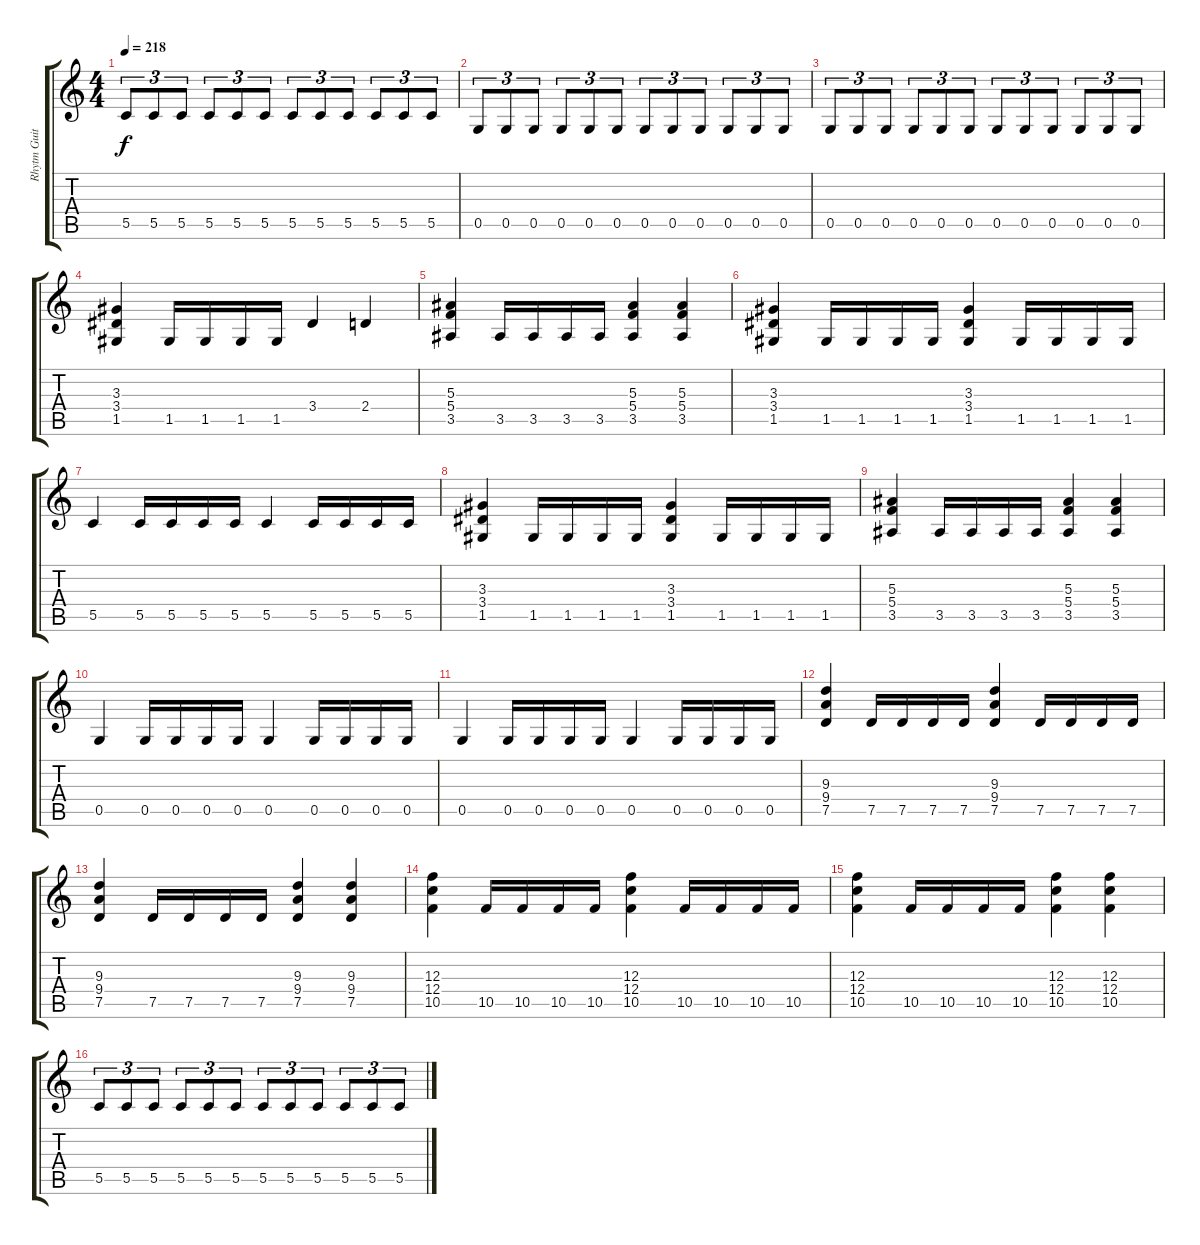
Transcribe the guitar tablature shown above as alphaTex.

\track ("Rhytm Guitar" "Rhytm Guit") {instrument distortionguitar}
\staff {score tabs}
\tuning (D4 A3 F3 C3 G2 D2) {hide}
\ts (4 4)
\tempo 218
\clef g2
\ks c
5.5.8{tu (3 2) dy f} 5.5.8{tu (3 2)} 5.5.8{tu (3 2)} 5.5.8{tu (3 2)} 5.5.8{tu (3 2)} 5.5.8{tu (3 2)} 5.5.8{tu (3 2)} 5.5.8{tu (3 2)} 5.5.8{tu (3 2)} 5.5.8{tu (3 2)} 5.5.8{tu (3 2)} 5.5.8{tu (3 2)} |
0.5.8{tu (3 2)} 0.5.8{tu (3 2)} 0.5.8{tu (3 2)} 0.5.8{tu (3 2)} 0.5.8{tu (3 2)} 0.5.8{tu (3 2)} 0.5.8{tu (3 2)} 0.5.8{tu (3 2)} 0.5.8{tu (3 2)} 0.5.8{tu (3 2)} 0.5.8{tu (3 2)} 0.5.8{tu (3 2)} |
0.5.8{tu (3 2)} 0.5.8{tu (3 2)} 0.5.8{tu (3 2)} 0.5.8{tu (3 2)} 0.5.8{tu (3 2)} 0.5.8{tu (3 2)} 0.5.8{tu (3 2)} 0.5.8{tu (3 2)} 0.5.8{tu (3 2)} 0.5.8{tu (3 2)} 0.5.8{tu (3 2)} 0.5.8{tu (3 2)} |
(3.3 3.4 1.5).4 1.5.16 1.5.16 1.5.16 1.5.16 3.4.4 2.4.4 |
(5.3 5.4 3.5).4 3.5.16 3.5.16 3.5.16 3.5.16 (5.3 5.4 3.5).4 (5.3 5.4 3.5).4 |
(3.3 3.4 1.5).4 1.5.16 1.5.16 1.5.16 1.5.16 (3.3 3.4 1.5).4 1.5.16 1.5.16 1.5.16 1.5.16 |
5.5.4 5.5.16 5.5.16 5.5.16 5.5.16 5.5.4 5.5.16 5.5.16 5.5.16 5.5.16 |
(3.3 3.4 1.5).4 1.5.16 1.5.16 1.5.16 1.5.16 (3.3 3.4 1.5).4 1.5.16 1.5.16 1.5.16 1.5.16 |
(5.3 5.4 3.5).4 3.5.16 3.5.16 3.5.16 3.5.16 (5.3 5.4 3.5).4 (5.3 5.4 3.5).4 |
0.5.4 0.5.16 0.5.16 0.5.16 0.5.16 0.5.4 0.5.16 0.5.16 0.5.16 0.5.16 |
0.5.4 0.5.16 0.5.16 0.5.16 0.5.16 0.5.4 0.5.16 0.5.16 0.5.16 0.5.16 |
(9.3 9.4 7.5).4 7.5.16 7.5.16 7.5.16 7.5.16 (9.3 9.4 7.5).4 7.5.16 7.5.16 7.5.16 7.5.16 |
(9.3 9.4 7.5).4 7.5.16 7.5.16 7.5.16 7.5.16 (9.3 9.4 7.5).4 (9.3 9.4 7.5).4 |
(12.3 12.4 10.5).4 10.5.16 10.5.16 10.5.16 10.5.16 (12.3 12.4 10.5).4 10.5.16 10.5.16 10.5.16 10.5.16 |
(12.3 12.4 10.5).4 10.5.16 10.5.16 10.5.16 10.5.16 (12.3 12.4 10.5).4 (12.3 12.4 10.5).4 |
5.5.8{tu (3 2)} 5.5.8{tu (3 2)} 5.5.8{tu (3 2)} 5.5.8{tu (3 2)} 5.5.8{tu (3 2)} 5.5.8{tu (3 2)} 5.5.8{tu (3 2)} 5.5.8{tu (3 2)} 5.5.8{tu (3 2)} 5.5.8{tu (3 2)} 5.5.8{tu (3 2)} 5.5.8{tu (3 2)}
